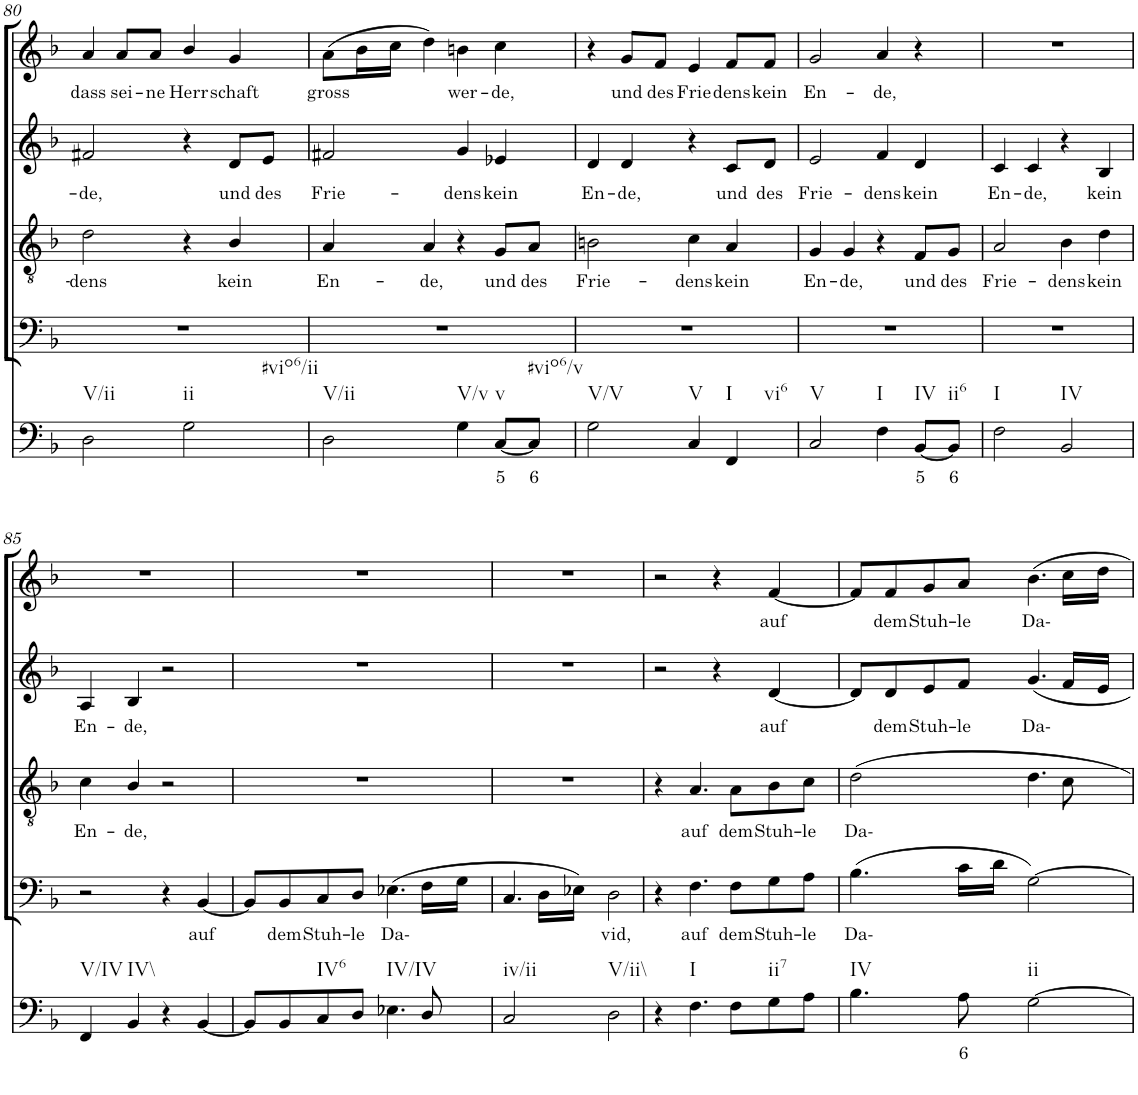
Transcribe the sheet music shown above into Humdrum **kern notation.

**kern	**text	**kern	**text	**kern	**text	**kern	**text	**kern	**text
*part5	*part5	*part4	*part4	*part3	*part3	*part2	*part2	*part1	*part1
*staff5	*staff5	*staff4	*staff4	*staff3	*staff3	*staff2	*staff2	*staff1	*staff1
*I"Continuo	*	*I"Bass	*	*I"Tenor	*	*I"Alto	*	*I"Soprano	*
!!LO:PB:g=z
*clefF4	*	*clefF4	*	*clefGv2	*	*clefG2	*	*clefG2	*
*k[b-]	*	*k[b-]	*	*k[b-]	*	*k[b-]	*	*k[b-]	*
*M4/4	*	*M4/4	*	*M4/4	*	*M4/4	*	*M4/4	*
=80	=80	=80	=80	=80	=80	=80	=80	=80	=80
!LO:TX:b:t=V/ii	!	!	!	!	!	!	!	!	!
!	!	!	!	!	!LO:LY:b	!	!LO:LY:b	!	!LO:LY:b
2D\	.	1r	.	2d\	dens	2f#X/	de,	4a/	dass
!	!	!	!	!	!	!	!	!	!LO:LY:b
.	.	.	.	.	.	.	.	8a/L	sei-
!	!	!	!	!	!	!	!	!	!LO:LY:b
.	.	.	.	.	.	.	.	8a/J	ne
!LO:TX:b:t=ii	!	!	!	!	!	!	!	!	!
!LO:TX:b:t=#vio6/ii	!	!	!	!	!	!	!	!	!
!	!	!	!	!	!	!	!	!	!LO:LY:b
2G\	.	.	.	4r	.	4r	.	4b-/	Herr-
!	!	!	!	!	!LO:LY:b	!	!LO:LY:b	!	!LO:LY:b
.	.	.	.	4B-/	kein	8d/L	und	4g/	schaft
!	!	!	!	!	!	!	!LO:LY:b	!	!
.	.	.	.	.	.	8e/J	des	.	.
=81	=81	=81	=81	=81	=81	=81	=81	=81	=81
!LO:TX:b:t=V/ii	!	!	!	!	!	!	!	!	!
!	!	!	!	!	!LO:LY:b	!	!LO:LY:b	!	!LO:LY:b
2D\	.	1r	.	4A/	En-	2f#X/	Frie-	(8a\L	gross
.	.	.	.	.	.	.	.	16b-\L	.
.	.	.	.	.	.	.	.	16cc\JJ	.
!	!	!	!	!	!LO:LY:b	!	!	!	!
.	.	.	.	4A/	de,	.	.	4dd\)	.
!LO:TX:b:t=V/v	!	!	!	!	!	!	!	!	!
!	!	!	!	!	!	!	!LO:LY:b	!	!LO:LY:b
4G\	.	.	.	4r	.	4g/	dens	4bn\	wer-
!LO:TX:b:t=v	!	!	!	!	!	!	!	!	!
!	!LO:LY:b	!	!	!	!LO:LY:b	!	!LO:LY:b	!	!LO:LY:b
[8C/L	5	.	.	8G/L	und	4e-X/	kein	4cc\	de,
!LO:TX:b:t=#vio6/v	!	!	!	!	!	!	!	!	!
!	!LO:LY:b	!	!	!	!LO:LY:b	!	!	!	!
8C/J]	6	.	.	8A/J	des	.	.	.	.
=82	=82	=82	=82	=82	=82	=82	=82	=82	=82
!LO:TX:b:t=V/V	!	!	!	!	!	!	!	!	!
!	!	!	!	!	!LO:LY:b	!	!LO:LY:b	!	!
2G\	.	1r	.	2Bn\	Frie-	4d/	En-	4r	.
!	!	!	!	!	!	!	!LO:LY:b	!	!LO:LY:b
.	.	.	.	.	.	4d/	de,	8g/L	und
!	!	!	!	!	!	!	!	!	!LO:LY:b
.	.	.	.	.	.	.	.	8f/J	des
!LO:TX:b:t=V	!	!	!	!	!	!	!	!	!
!	!	!	!	!	!LO:LY:b	!	!	!	!LO:LY:b
4C/	.	.	.	4c\	dens	4r	.	4e/	Frie-
!LO:TX:b:t=I	!	!	!	!	!	!	!	!	!
!LO:TX:b:t=vi6	!	!	!	!	!	!	!	!	!
!	!	!	!	!	!LO:LY:b	!	!LO:LY:b	!	!LO:LY:b
4FF/	.	.	.	4A/	kein	8c/L	und	8f/L	dens
!	!	!	!	!	!	!	!LO:LY:b	!	!LO:LY:b
.	.	.	.	.	.	8d/J	des	8f/J	kein
=83	=83	=83	=83	=83	=83	=83	=83	=83	=83
!LO:TX:b:t=V	!	!	!	!	!	!	!	!	!
!	!	!	!	!	!LO:LY:b	!	!LO:LY:b	!	!LO:LY:b
2C/	.	1r	.	4G/	En-	2e/	Frie-	2g/	En-
!	!	!	!	!	!LO:LY:b	!	!	!	!
.	.	.	.	4G/	de,	.	.	.	.
!LO:TX:b:t=I	!	!	!	!	!	!	!	!	!
!	!	!	!	!	!	!	!LO:LY:b	!	!LO:LY:b
4F\	.	.	.	4r	.	4f/	dens	4a/	de,
!LO:TX:b:t=IV	!	!	!	!	!	!	!	!	!
!	!LO:LY:b	!	!	!	!LO:LY:b	!	!LO:LY:b	!	!
[8BB-/L	5	.	.	8F/L	und	4d/	kein	4r	.
!LO:TX:b:t=ii6	!	!	!	!	!	!	!	!	!
!	!LO:LY:b	!	!	!	!LO:LY:b	!	!	!	!
8BB-/J]	6	.	.	8G/J	des	.	.	.	.
=84	=84	=84	=84	=84	=84	=84	=84	=84	=84
!LO:TX:b:t=I	!	!	!	!	!	!	!	!	!
!	!	!	!	!	!LO:LY:b	!	!LO:LY:b	!	!
2F\	.	1r	.	2A/	Frie-	4c/	En-	1r	.
!	!	!	!	!	!	!	!LO:LY:b	!	!
.	.	.	.	.	.	4c/	de,	.	.
!LO:TX:b:t=IV	!	!	!	!	!	!	!	!	!
!	!	!	!	!	!LO:LY:b	!	!	!	!
2BB-/	.	.	.	4B-\	dens	4r	.	.	.
!	!	!	!	!	!LO:LY:b	!	!LO:LY:b	!	!
.	.	.	.	4d\	kein	4B-/	kein	.	.
!!LO:LB:g=z
=85	=85	=85	=85	=85	=85	=85	=85	=85	=85
!LO:TX:b:t=V/IV	!	!	!	!	!	!	!	!	!
!	!	!	!	!	!LO:LY:b	!	!LO:LY:b	!	!
4FF/	.	2r	.	4c\	En-	4A/	En-	1r	.
!LO:TX:b:t=IV\\	!	!	!	!	!	!	!	!	!
!	!	!	!	!	!LO:LY:b	!	!LO:LY:b	!	!
4BB-/	.	.	.	4B-/	de,	4B-/	de,	.	.
4r	.	4r	.	2r	.	2r	.	.	.
!	!	!	!LO:LY:b	!	!	!	!	!	!
[4BB-/	.	[4BB-/	auf	.	.	.	.	.	.
=86	=86	=86	=86	=86	=86	=86	=86	=86	=86
8BB-/L]	.	8BB-/L]	.	1r	.	1r	.	1r	.
!	!	!	!LO:LY:b	!	!	!	!	!	!
8BB-/	.	8BB-/	dem	.	.	.	.	.	.
!LO:TX:b:t=IV6	!	!	!	!	!	!	!	!	!
!	!	!	!LO:LY:b	!	!	!	!	!	!
8C/	.	8C/	Stuh-	.	.	.	.	.	.
!	!	!	!LO:LY:b	!	!	!	!	!	!
8D/J	.	8D/J	le	.	.	.	.	.	.
!LO:TX:b:t=IV/IV	!	!	!	!	!	!	!	!	!
!	!	!	!LO:LY:b	!	!	!	!	!	!
4.E-X\	.	(4.E-X\	Da-	.	.	.	.	.	.
8D/	.	16F\LL	.	.	.	.	.	.	.
.	.	16G\JJ	.	.	.	.	.	.	.
=87	=87	=87	=87	=87	=87	=87	=87	=87	=87
!LO:TX:b:t=iv/ii	!	!	!	!	!	!	!	!	!
2C/	.	4.C/	.	1r	.	1r	.	1r	.
.	.	16D\LL	.	.	.	.	.	.	.
.	.	16E-X\JJ)	.	.	.	.	.	.	.
!LO:TX:b:t=V/ii\\	!	!	!	!	!	!	!	!	!
!	!	!	!LO:LY:b	!	!	!	!	!	!
2D\	.	2D\	vid,	.	.	.	.	.	.
=88	=88	=88	=88	=88	=88	=88	=88	=88	=88
4r	.	4r	.	4r	.	2r	.	2r	.
!LO:TX:b:t=I	!	!	!	!	!	!	!	!	!
!	!	!	!LO:LY:b	!	!LO:LY:b	!	!	!	!
4.F\	.	4.F\	auf	4.A/	auf	.	.	.	.
.	.	.	.	.	.	4r	.	4r	.
!	!	!	!LO:LY:b	!	!LO:LY:b	!	!	!	!
8F\L	.	8F\L	dem	8A\L	dem	.	.	.	.
!LO:TX:b:t=ii7	!	!	!	!	!	!	!	!	!
!	!	!	!LO:LY:b	!	!LO:LY:b	!	!LO:LY:b	!	!LO:LY:b
8G\	.	8G\	Stuh-	8B-\	Stuh-	[4d/	auf	[4f/	auf
!	!	!	!LO:LY:b	!	!LO:LY:b	!	!	!	!
8A\J	.	8A\J	le	8c\J	le	.	.	.	.
=89	=89	=89	=89	=89	=89	=89	=89	=89	=89
!LO:TX:b:t=IV	!	!	!	!	!	!	!	!	!
!	!	!	!LO:LY:b	!	!LO:LY:b	!	!	!	!
4.B-\	.	(4.B-\	Da-	2d\	Da-	8d/L]	.	8f/L]	.
!	!	!	!	!	!	!	!LO:LY:b	!	!LO:LY:b
.	.	.	.	.	.	8d/	dem	8f/	dem
!	!	!	!	!	!	!	!LO:LY:b	!	!LO:LY:b
.	.	.	.	.	.	8e/	Stuh-	8g/	Stuh-
!	!LO:LY:b	!	!	!	!	!	!LO:LY:b	!	!LO:LY:b
8A\	6	16c\LL	.	.	.	8f/J	le	8a/J	le
.	.	16d\JJ	.	.	.	.	.	.	.
!LO:TX:b:t=ii	!	!	!	!	!	!	!	!	!
!	!	!	!	!	!	!	!LO:LY:b	!	!LO:LY:b
[2G\	.	[2G\)	.	4.d\	.	4.g/	Da-	4.b-\	Da-
.	.	.	.	8c\	.	16f/LL	.	16cc\LL	.
.	.	.	.	.	.	16e/JJ	.	16dd\JJ	.
=	=	=	=	=	=	=	=	=	=
*-	*-	*-	*-	*-	*-	*-	*-	*-	*-
